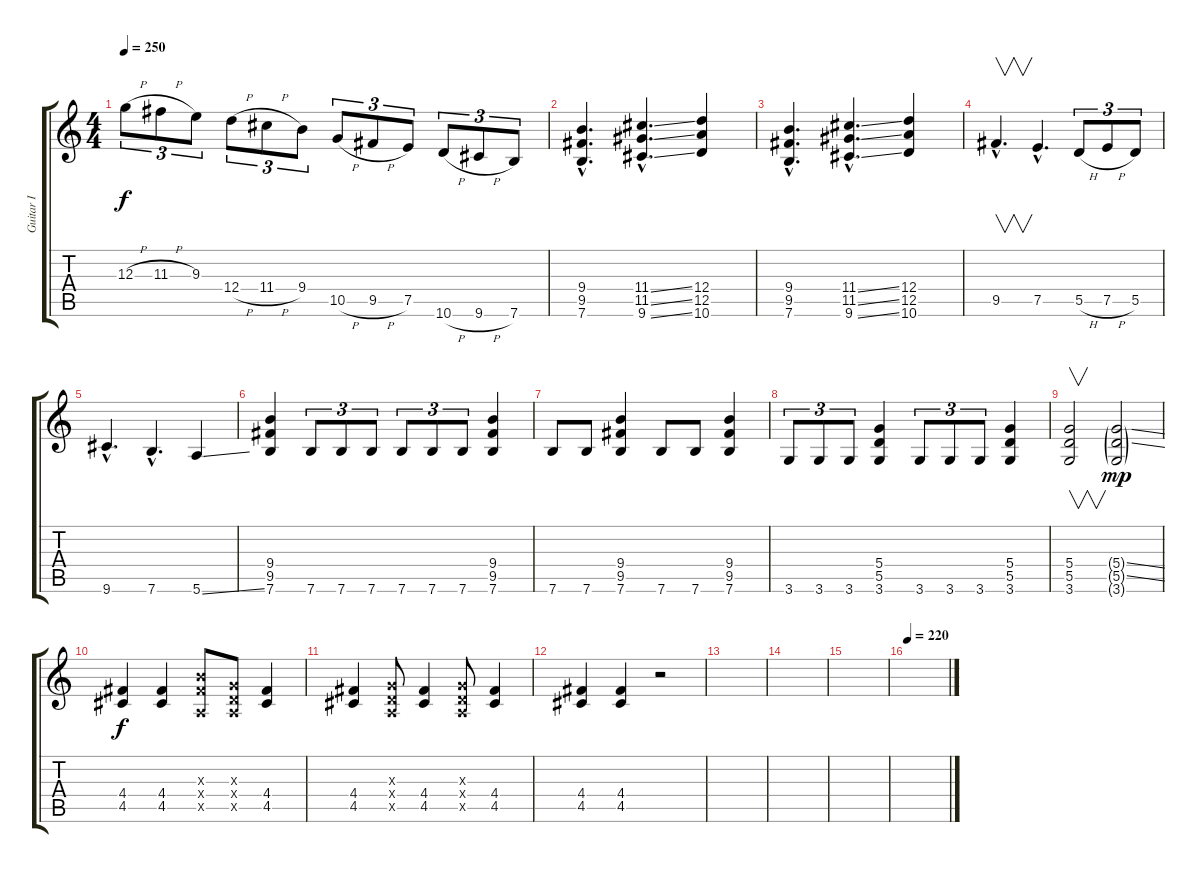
\track ("Guitar I" "Guitar I") {instrument overdrivenguitar}
\staff {score tabs}
\tuning (E4 B3 G3 D3 A2 E2) {hide}
\ts (4 4)
\tempo 250
\clef g2
\ks c
12.3{h}.8{tu (3 2) dy f} 11.3{h}.8{tu (3 2)} 9.3.8{tu (3 2)} 12.4{h}.8{tu (3 2)} 11.4{h}.8{tu (3 2)} 9.4.8{tu (3 2)} 10.5{h}.8{tu (3 2)} 9.5{h}.8{tu (3 2)} 7.5.8{tu (3 2)} 10.6{h}.8{tu (3 2)} 9.6{h}.8{tu (3 2)} 7.6.8{tu (3 2)} |
(9.4{hac} 9.5{hac} 7.6{hac}).4{d} (11.4{ss hac} 11.5{ss hac} 9.6{ss hac}).4{d} (12.4 12.5 10.6).4 |
(9.4{hac} 9.5{hac} 7.6{hac}).4{d} (11.4{ss hac} 11.5{ss hac} 9.6{ss hac}).4{d} (12.4 12.5 10.6).4 |
9.5{hac}.4{v d} 7.5{hac}.4{d} 5.5{h}.8{tu (3 2)} 7.5{h}.8{tu (3 2)} 5.5.8{tu (3 2)} |
9.6{hac}.4{d} 7.6{hac}.4{d} 5.6{ss}.4 |
(9.4 9.5 7.6).4 7.6.8{tu (3 2)} 7.6.8{tu (3 2)} 7.6.8{tu (3 2)} 7.6.8{tu (3 2)} 7.6.8{tu (3 2)} 7.6.8{tu (3 2)} (9.4 9.5 7.6).4 |
7.6.8 7.6.8 (9.4 9.5 7.6).4 7.6.8 7.6.8 (9.4 9.5 7.6).4 |
3.6.8{tu (3 2)} 3.6.8{tu (3 2)} 3.6.8{tu (3 2)} (5.4 5.5 3.6).4 3.6.8{tu (3 2)} 3.6.8{tu (3 2)} 3.6.8{tu (3 2)} (5.4 5.5 3.6).4 |
(5.4 5.5 3.6).2{v} (5.4{ss g} 5.5{ss g} 3.6{g}).2{dy mp} |
(4.4 4.5).4{dy f} (4.4 4.5).4 (4.3{x} 4.4{x} 0.5{x}).8 (0.3{x} 0.4{x} 0.5{x}).8 (4.4 4.5).4 |
(4.4 4.5).4 (0.3{x} 0.4{x} 0.5{x}).8 (4.4 4.5).4 (0.3{x} 0.4{x} 0.5{x}).8 (4.4 4.5).4 |
(4.4 4.5).4 (4.4 4.5).4 r.2 |
|
|
|
\tempo 220
